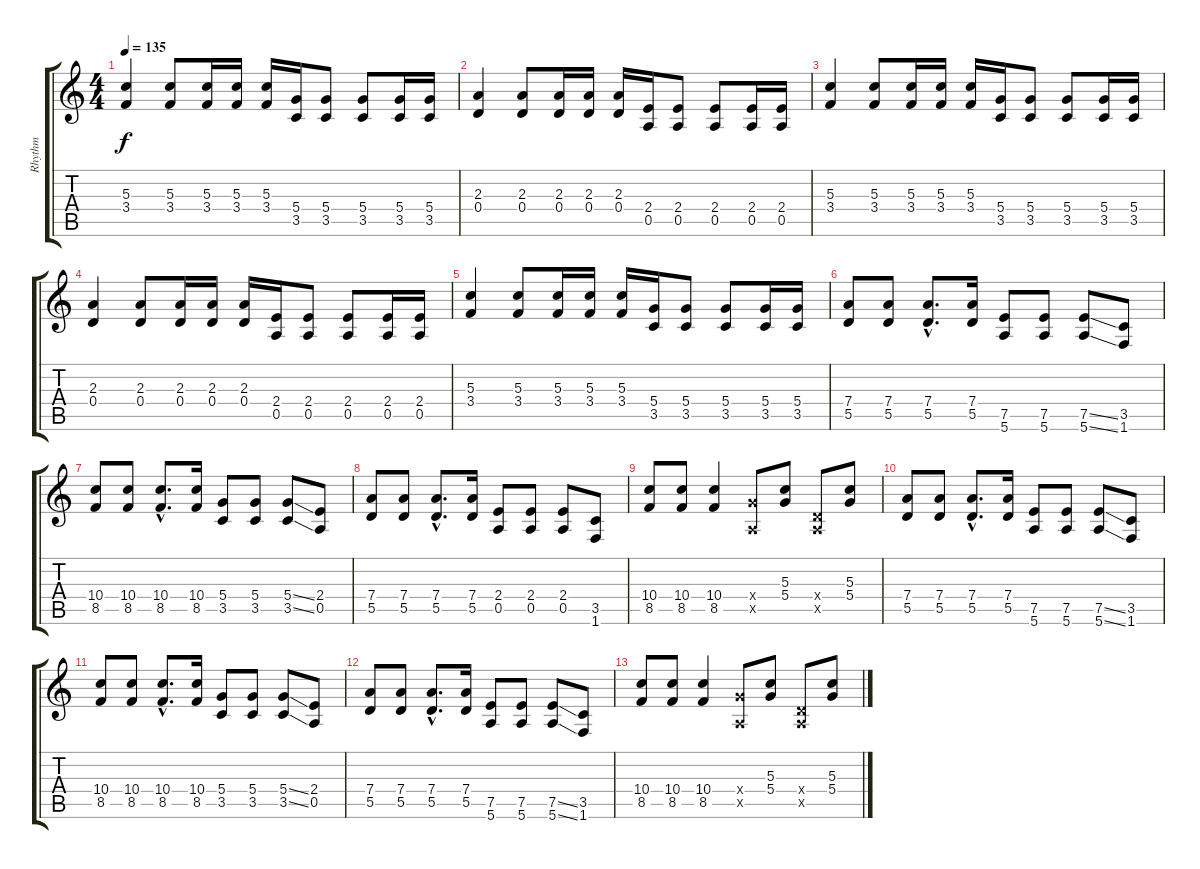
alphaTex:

\track ("Rhythm" "Rhythm") {instrument distortionguitar}
\staff {score tabs}
\tuning (E4 B3 G3 D3 A2 E2) {hide}
\ts (4 4)
\tempo 135
\clef g2
\ks c
(5.3 3.4).4{dy f} (5.3 3.4).8 (5.3 3.4).16 (5.3 3.4).16 (5.3 3.4).16 (5.4 3.5).16 (5.4 3.5).8 (5.4 3.5).8 (5.4 3.5).16 (5.4 3.5).16 |
(2.3 0.4).4 (2.3 0.4).8 (2.3 0.4).16 (2.3 0.4).16 (2.3 0.4).16 (2.4 0.5).16 (2.4 0.5).8 (2.4 0.5).8 (2.4 0.5).16 (2.4 0.5).16 |
(5.3 3.4).4 (5.3 3.4).8 (5.3 3.4).16 (5.3 3.4).16 (5.3 3.4).16 (5.4 3.5).16 (5.4 3.5).8 (5.4 3.5).8 (5.4 3.5).16 (5.4 3.5).16 |
(2.3 0.4).4 (2.3 0.4).8 (2.3 0.4).16 (2.3 0.4).16 (2.3 0.4).16 (2.4 0.5).16 (2.4 0.5).8 (2.4 0.5).8 (2.4 0.5).16 (2.4 0.5).16 |
(5.3 3.4).4 (5.3 3.4).8 (5.3 3.4).16 (5.3 3.4).16 (5.3 3.4).16 (5.4 3.5).16 (5.4 3.5).8 (5.4 3.5).8 (5.4 3.5).16 (5.4 3.5).16 |
(7.4 5.5).8 (7.4 5.5).8 (7.4{hac} 5.5{hac}).8{d} (7.4 5.5).16 (7.5 5.6).8 (7.5 5.6).8 (7.5{ss} 5.6{ss}).8 (3.5 1.6).8 |
(10.4 8.5).8 (10.4 8.5).8 (10.4{hac} 8.5{hac}).8{d} (10.4 8.5).16 (5.4 3.5).8 (5.4 3.5).8 (5.4{ss} 3.5{ss}).8 (2.4 0.5).8 |
(7.4 5.5).8 (7.4 5.5).8 (7.4{hac} 5.5{hac}).8{d} (7.4 5.5).16 (2.4 0.5).8 (2.4 0.5).8 (2.4 0.5).8 (3.5 1.6).8 |
(10.4 8.5).8 (10.4 8.5).8 (10.4 8.5).4 (5.4{x} 0.5{x}).8 (5.3 5.4).8 (0.4{x} 0.5{x}).8 (5.3 5.4).8 |
(7.4 5.5).8 (7.4 5.5).8 (7.4{hac} 5.5{hac}).8{d} (7.4 5.5).16 (7.5 5.6).8 (7.5 5.6).8 (7.5{ss} 5.6{ss}).8 (3.5 1.6).8 |
(10.4 8.5).8 (10.4 8.5).8 (10.4{hac} 8.5{hac}).8{d} (10.4 8.5).16 (5.4 3.5).8 (5.4 3.5).8 (5.4{ss} 3.5{ss}).8 (2.4 0.5).8 |
(7.4 5.5).8 (7.4 5.5).8 (7.4{hac} 5.5{hac}).8{d} (7.4 5.5).16 (7.5 5.6).8 (7.5 5.6).8 (7.5{ss} 5.6{ss}).8 (3.5 1.6).8 |
(10.4 8.5).8 (10.4 8.5).8 (10.4 8.5).4 (5.4{x} 0.5{x}).8 (5.3 5.4).8 (0.4{x} 0.5{x}).8 (5.3 5.4).8
